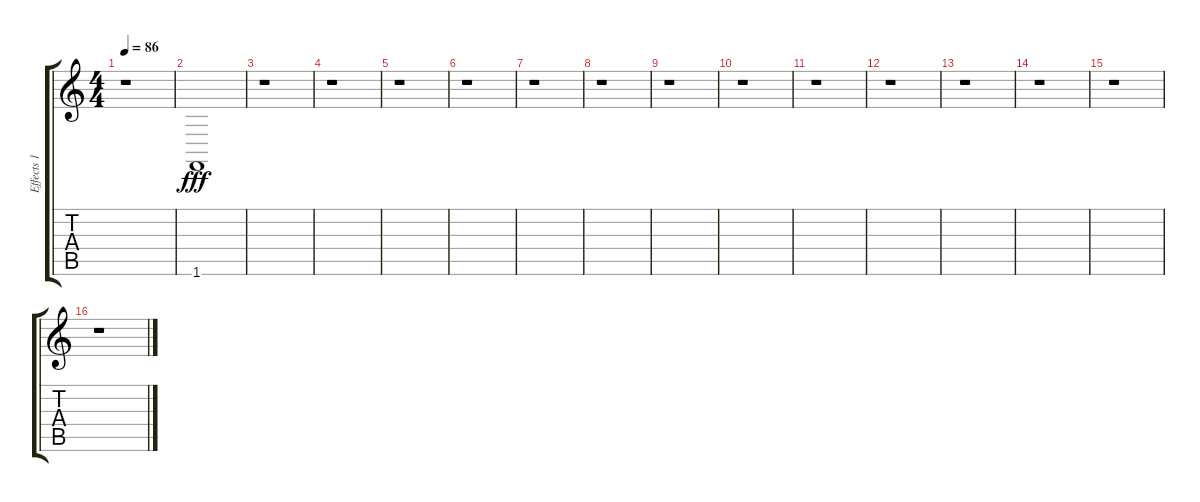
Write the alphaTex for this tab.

\track ("Effects 1" "Effects 1") {instrument lead1square}
\staff {score tabs}
\tuning (E4 B3 G3 D3 A2 E2) {hide}
\ts (4 4)
\tempo 86
\clef g2
\ks c
r.1{dy f} |
1.6.1{dy fff volume 11} |
r.1 |
r.1 |
r.1 |
r.1 |
r.1 |
r.1 |
r.1 |
r.1 |
r.1 |
r.1 |
r.1 |
r.1 |
r.1 |
r.1
